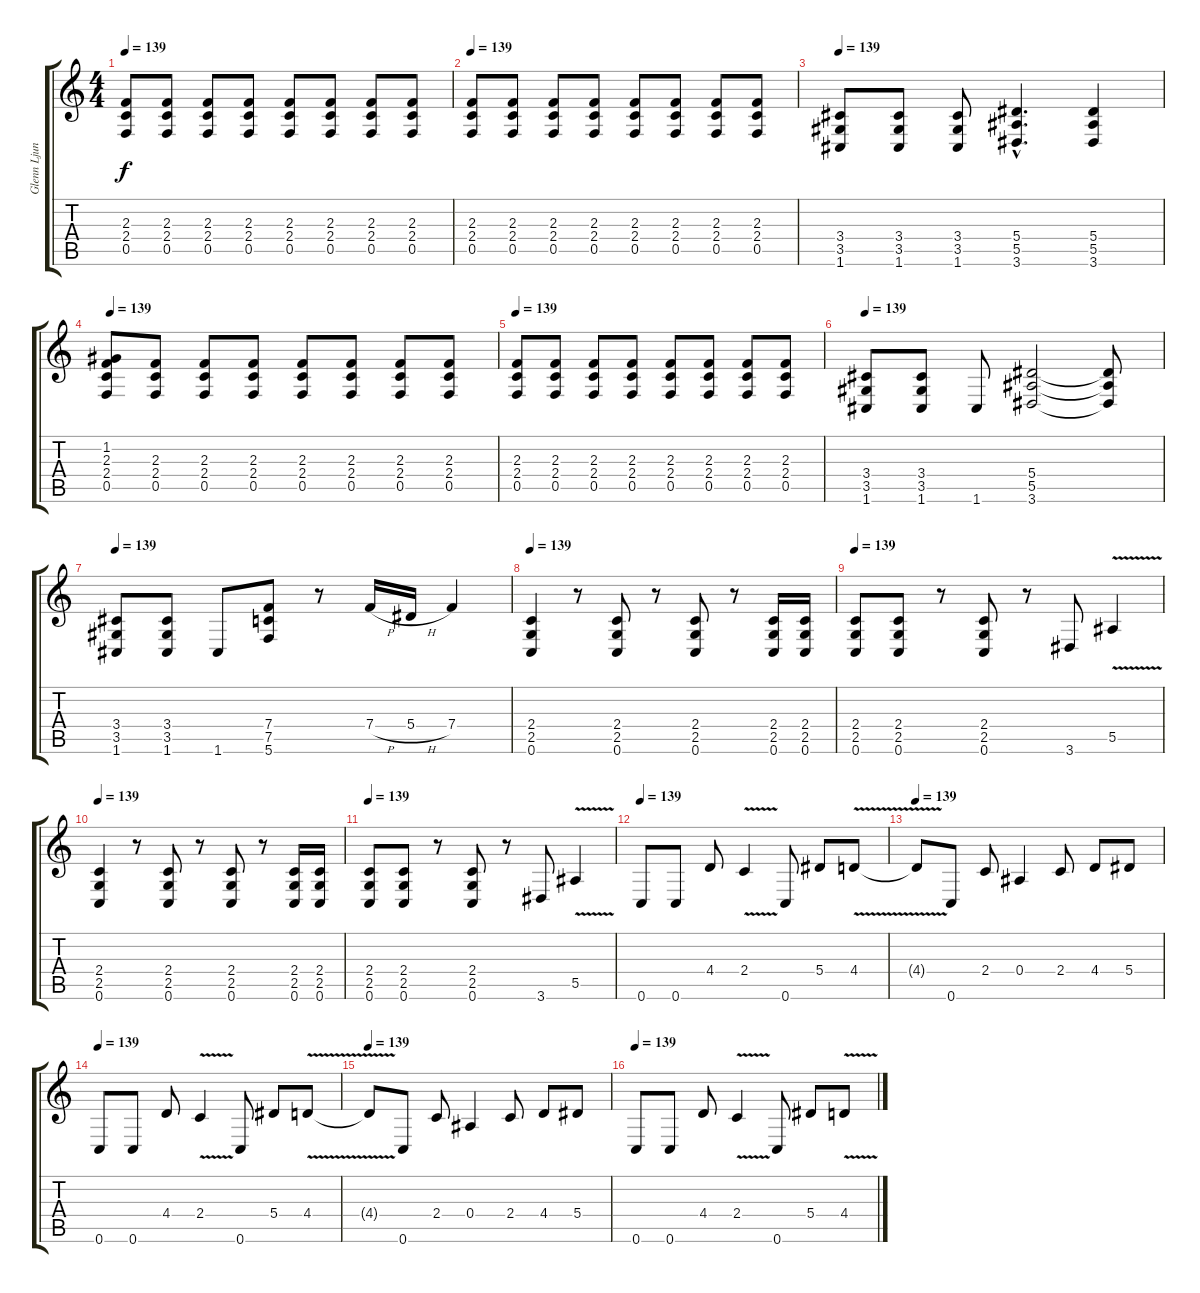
\track ("Glenn Ljungstrom" "Glenn Ljun") {instrument overdrivenguitar}
\staff {score tabs}
\tuning (C4 G3 Eb3 Bb2 F2 C2) {hide}
\ts (4 4)
\tempo 139
\clef g2
\ks c
(2.3 2.4 0.5).8{dy f} (2.3 2.4 0.5).8 (2.3 2.4 0.5).8 (2.3 2.4 0.5).8 (2.3 2.4 0.5).8 (2.3 2.4 0.5).8 (2.3 2.4 0.5).8 (2.3 2.4 0.5).8 |
\tempo 139
(2.3 2.4 0.5).8 (2.3 2.4 0.5).8 (2.3 2.4 0.5).8 (2.3 2.4 0.5).8 (2.3 2.4 0.5).8 (2.3 2.4 0.5).8 (2.3 2.4 0.5).8 (2.3 2.4 0.5).8 |
\tempo 139
(3.4 3.5 1.6).8 (3.4 3.5 1.6).8 (3.4 3.5 1.6).8 (5.4{hac} 5.5{hac} 3.6{hac}).4{d} (5.4 5.5 3.6).4 |
\tempo 139
(1.2 2.3 2.4 0.5).8 (2.3 2.4 0.5).8 (2.3 2.4 0.5).8 (2.3 2.4 0.5).8 (2.3 2.4 0.5).8 (2.3 2.4 0.5).8 (2.3 2.4 0.5).8 (2.3 2.4 0.5).8 |
\tempo 139
(2.3 2.4 0.5).8 (2.3 2.4 0.5).8 (2.3 2.4 0.5).8 (2.3 2.4 0.5).8 (2.3 2.4 0.5).8 (2.3 2.4 0.5).8 (2.3 2.4 0.5).8 (2.3 2.4 0.5).8 |
\tempo 139
(3.4 3.5 1.6).8 (3.4 3.5 1.6).8 1.6.8 (5.4 5.5 3.6).2 (5.4{t} 5.5{t} 3.6{t}).8 |
\tempo 139
(3.4 3.5 1.6).8 (3.4 3.5 1.6).8 1.6.8 (7.4 7.5 5.6).8 r.8 7.4{h}.16 5.4{h}.16 7.4.4 |
\tempo 139
(2.4 2.5 0.6).4 r.8 (2.4 2.5 0.6).8 r.8 (2.4 2.5 0.6).8 r.8 (2.4 2.5 0.6).16 (2.4 2.5 0.6).16 |
\tempo 139
(2.4 2.5 0.6).8 (2.4 2.5 0.6).8 r.8 (2.4 2.5 0.6).8 r.8 3.6.8 5.5{v}.4 |
\tempo 139
(2.4 2.5 0.6).4 r.8 (2.4 2.5 0.6).8 r.8 (2.4 2.5 0.6).8 r.8 (2.4 2.5 0.6).16 (2.4 2.5 0.6).16 |
\tempo 139
(2.4 2.5 0.6).8 (2.4 2.5 0.6).8 r.8 (2.4 2.5 0.6).8 r.8 3.6.8 5.5{v}.4 |
\tempo 139
0.6.8 0.6.8 4.4.8 2.4{v}.4 0.6.8 5.4.8 4.4{v}.8 |
\tempo 139
4.4{t}.8 0.6.8 2.4.8 0.4.4 2.4.8 4.4.8 5.4.8 |
\tempo 139
0.6.8 0.6.8 4.4.8 2.4{v}.4 0.6.8 5.4.8 4.4{v}.8 |
\tempo 139
4.4{t}.8 0.6.8 2.4.8 0.4.4 2.4.8 4.4.8 5.4.8 |
\tempo 139
0.6.8 0.6.8 4.4.8 2.4{v}.4 0.6.8 5.4.8 4.4{v}.8
